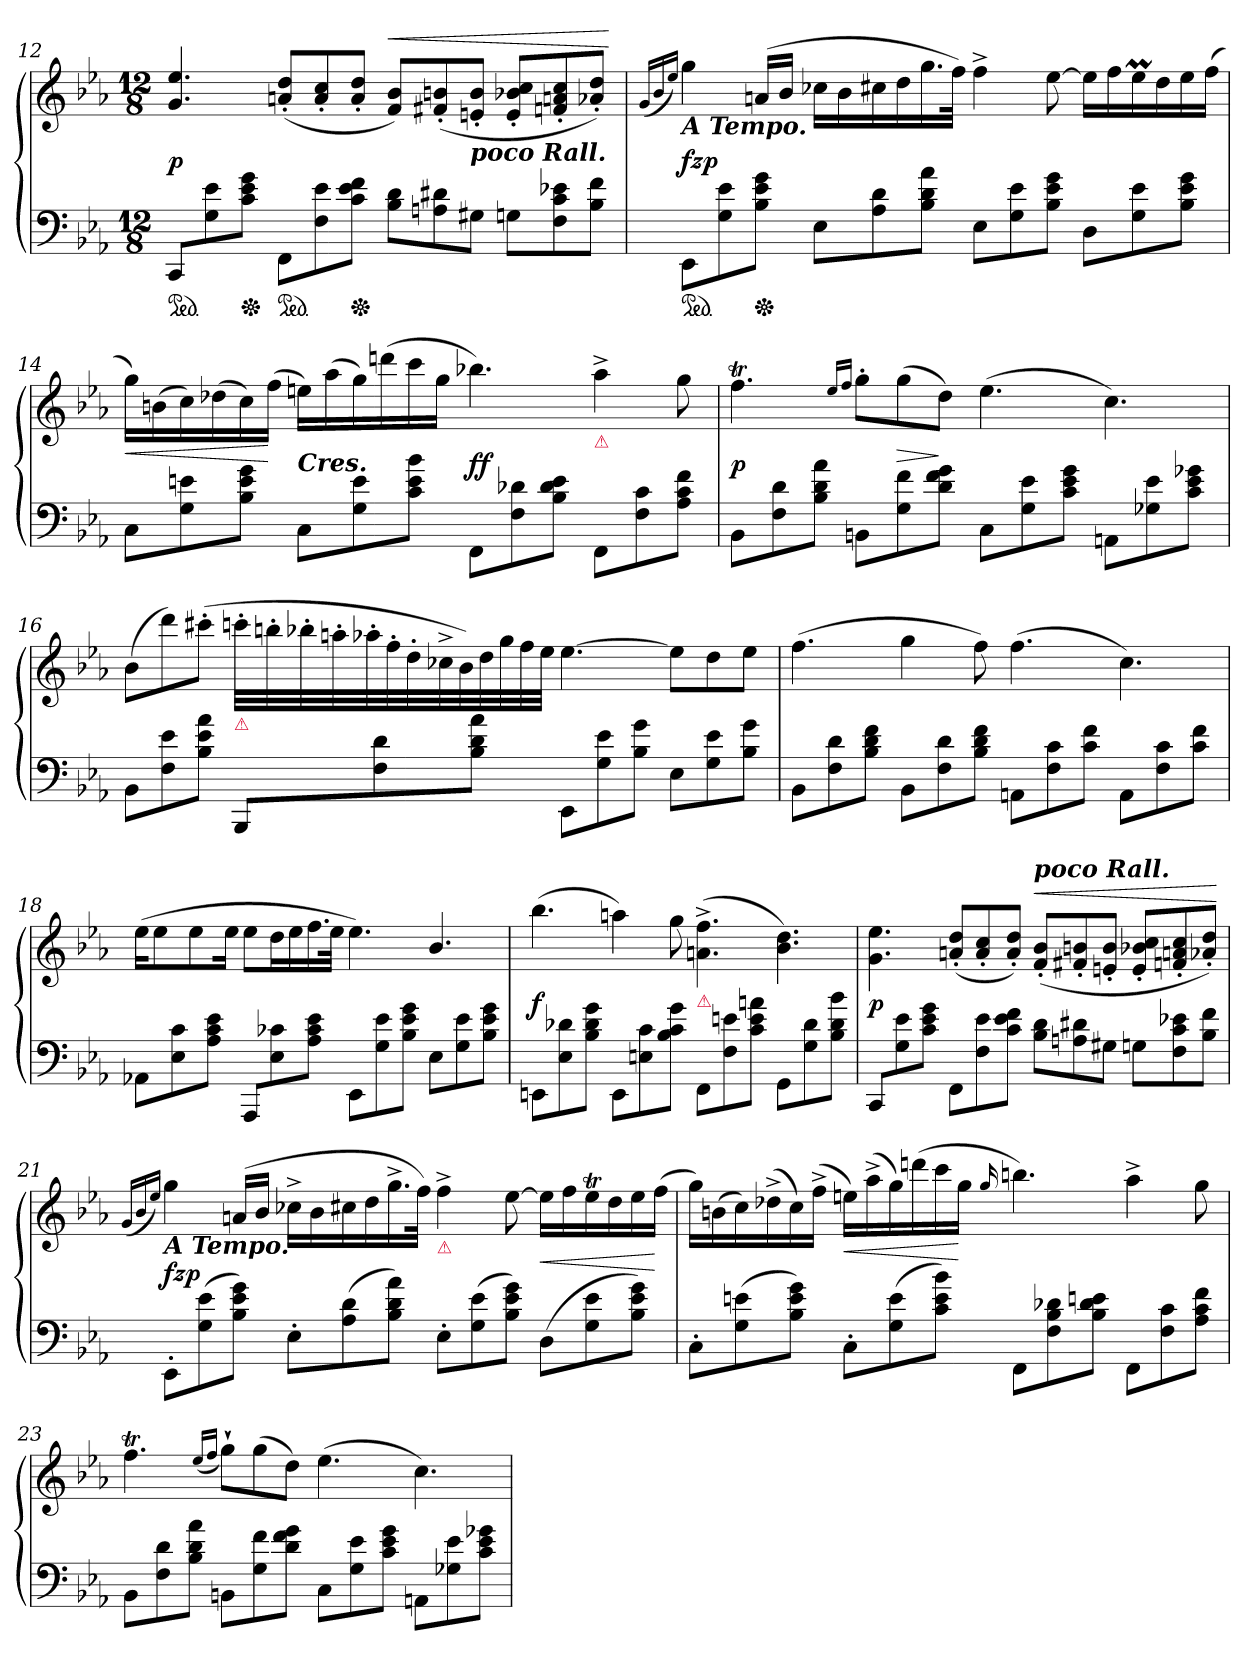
**kern	**kern	**dynam
*part1	*part1	*part1
*staff2	*staff1	*staff1/2
*clefF4	*clefG2	*
*k[b-e-a-]	*k[b-e-a-]	*
*M12/8	*M12/8	*
*ped	*	*
=12	=12	=12
8CC/L	4.g/ 4.ee-/	p
8G\ 8e-\	.	.
*Xped	*	*
8c\ 8e-\ 8g\J	.	.
*ped	*	*
8FF/L	(<8an'</ 8dd'</L	.
8F\ 8e-\	8a'< 8cc'<	.
*Xped	*	*
8c\ 8e-\ 8f\J	8a'< 8dd'<J	.
!	!	!LO:HP:a
8B- 8dL	8f 8b-L)	<
8An 8d#X	(<8f#X'< 8bn'<	.
!	!LO:TX:b:Bi:t=poco Rall.	!
8G#XJ	8en'< 8b'<J	.
8GnL	8e'< 8b-X'< 8cc'<L	.
8F 8c 8e-X	8fn'< 8an'< 8cc'<	.
8B- 8fJ	8a-X'< 8dd'<J)	.
.	.	[
=13	=13	=13
.	(<16qqg/LL	.
.	16qqb-/	.
.	16qqee-/JJ)	.
!	!LO:TX:b:Bi:t=A Tempo.	!
*ped	*	*
8EE-/L	4gg	fz p
8G\ 8e-\	.	.
*Xped	*	*
8B-\ 8e-\ 8g\J	(>16an/LL	.
.	16b-JJ	.
8E-L	16cc-XLL	.
.	16b-	.
8A- 8d	16cc#X	.
.	16dd	.
8B- 8d 8a-J	16.gg	.
.	32ffJJk)	.
8E-L	4ff^<	.
8G 8e-	.	.
8B- 8e- 8gJ	[8ee-	.
8DL	16ee-LL]	.
.	16ff	.
8G 8e-	16ee-M	.
.	16dd	.
8B- 8e- 8gJ	16ee-	.
.	(>16ffJJ	.
=14	=14	=14
8CL	16ggLL)	<
.	(>16bn	.
8G 8en	16cc)	.
.	(>16dd-X	.
8B- 8e 8gJ	16cc)	.
.	(>16ffJJ	[
!	!LO:TX:c:Bi:t=Cres.	!
8CL	16eenLL)	.
.	(>16aa-	.
8G 8e	16gg)	.
.	(>16dddn	.
8c 8e 8b-J	16ccc	.
.	16ggJJ	.
8FF/L	4.bb-X)	ff
8F\ 8d-X\	.	.
8B-\ 8d-\ 8e\J	.	.
!	!LO:TX:b:color=crimson:t=⚠	!
8FF/L	4aa-^<	.
8F\ 8c\	.	.
8A-\ 8c\ 8f\J	8gg	.
=15	=15	=15
8BB-L	4.ffT	p
8F 8d	.	.
8B- 8d 8a-J	.	.
.	16qqee-/LL	.
.	16qqff/JJ	.
8BBnL	8ggTTT'>L	.
8G 8f	(>8gg	>
8d 8f 8gJ	8ddJ)	]
8CL	(>4.ee-	.
8G 8e-	.	.
8c 8e- 8gJ	.	.
8AAnL	4.cc)	.
8G-X 8e-	.	.
8c 8e- 8g-XJ	.	.
=16	=16	=16
8BB-L	(>8b-L	.
8F 8e-	8ddd)	.
8B- 8e- 8a-J	(>8ccc#X'J	.
*	*Xtuplet	*
!	!LO:TX:b:color=crimson:t=⚠	!
8BBB-/L	104%3cccn'LLL	.
.	104%3bbn'	.
.	104%3bb-X'	.
.	104%3aan'	.
.	104%3aa-X'	.
8F\ 8d\	.	.
.	104%3ff'	.
.	104%3dd'	.
.	104%3cc-X^>	.
.	104%3b-)	.
8B-\ 8d\ 8a-\J	.	.
.	104%3dd	.
.	104%3gg	.
.	104%3ff	.
.	104%3ee-JJJ	.
8EE-/L	[4.ee-	.
8G\ 8e-\	.	.
8B-\ 8g\J	.	.
8E-L	8ee-L]	.
8G 8e-	8dd	.
8B- 8gJ	8ee-J	.
=17	=17	=17
8BB-L	(>4.ff	.
8F 8d	.	.
8B- 8d 8fJ	.	.
8BB-L	4gg	.
8F 8d	.	.
8B- 8d 8fJ	8ff)	.
8AAnL	(>4.ff	.
8F 8c	.	.
8c 8fJ	.	.
8AAL	4.cc)	.
8F 8c	.	.
8c 8fJ	.	.
=18	=18	=18
8AA-XL	(>16ee-KL	.
.	8ee-	.
8E- 8c	.	.
.	8ee-	.
8A- 8c 8e-J	.	.
.	16ee-Jk	.
8AAA-/L	8ee-L	.
8E-\ 8c-X\	16ddL	.
.	16ee-	.
8A-\ 8c-\ 8e-\J	16.ff	.
.	32ee-JJk	.
8EE-/L	4.ee-)	.
8G\ 8e-\	.	.
8B-\ 8e-\ 8g\J	.	.
8E-L	4.b-/	.
8G 8e-	.	.
8B- 8e- 8gJ	.	.
=19	=19	=19
8EEn/L	(>4.bb-	f
8E-\ 8d-X\	.	.
8B-\ 8d-\ 8g\J	.	.
8EE/L	4aan)	.
8En\ 8c\	.	.
8B-\ 8c\ 8g\J	8gg	.
!	!LO:TX:b:color=crimson:t=⚠	!
8FF/L	(>4.an^< 4.ff^<	.
8F\ 8en\	.	.
8c\ 8e\ 8an\J	.	.
8GG/L	4.b- 4.dd)	.
8G\ 8d-\	.	.
8B-\ 8d-\ 8b-\J	.	.
=20	=20	=20
8CC/L	4.g 4.ee-	p
8G\ 8e-\	.	.
8c\ 8e-\ 8g\J	.	.
8FF/L	(<8an'</ 8dd'</L	.
8F\ 8e-\	8a'< 8cc'<	.
8c\ 8e-\ 8f\J	8a'< 8dd'<J)	.
!	!LO:TX:a:Bi:t=poco Rall.	!
!	!	!LO:HP:a
8B- 8dL	(<8f'< 8b-'<L	<
8An 8d#X	8f#X'< 8bn'<	.
8G#XJ	8en'< 8b'<J	.
8GnL	8e'< 8b-X'< 8cc'<L	.
8F 8c 8e-X	8fn'< 8an'< 8cc'<	.
8B- 8fJ	8a-X'< 8dd'<J)	.
.	.	[
=21	=21	=21
.	(<16qg/LL	.
.	16qb-/	.
.	16qee-/JJ)	.
!	!LO:TX:b:Bi:t=A Tempo.	!
8EE-'</L	4gg	fz p
(>8G\ 8e-\	.	.
8B-\ 8e-\ 8g\J)	(>16an/LL	.
.	16b-JJ	.
8E-'>L	16cc-X^>LL	.
.	16b-	.
(>8A- 8d	16cc#X	.
.	16dd	.
8B- 8d 8a-J)	16.gg^>	.
.	32ffJJk)	.
!	!LO:TX:b:color=crimson:t=⚠	!
8E-'>L	4ff^<	.
(>8G 8e-	.	.
8B- 8e- 8gJ)	[8ee-	.
(>8DL	16ee-LL]	<
.	16ff	.
8G 8e-	16ee-T	.
.	16dd	.
8B- 8e- 8gJ)	16ee-	.
.	(>16ffJJ	[
=22	=22	=22
8C'>L	16ggLL)	.
.	(>16bn	.
(>8G 8en	16cc)	.
.	(>16dd-X^>	.
8B- 8e 8gJ)	16cc)	.
.	(>16ff^>JJ	.
8C'>L	16eenLL)	<
.	(>16aa-^>	.
(>8G 8e	16gg)	.
.	(>16dddn	.
8c 8e 8b-J)	16ccc	.
.	16ggJJ	[
.	16qqgg/	.
8FF/L	4.bbn)	.
8F\ 8B-\ 8d-X\	.	.
8B-\ 8d-\ 8en\J	.	.
8FF/L	4aa-^<	.
8F\ 8c\	.	.
8A-\ 8c\ 8f\J	8gg	.
=23	=23	=23
8BB-L	4.ffT	.
8F 8d	.	.
8B- 8d 8a-J	.	.
.	(<16qqee-/LL	.
.	16qqff/JJ	.
8BBnL	8gg`>L)	.
8G 8f	(>8gg	.
8d 8f 8gJ	8ddJ)	.
8CL	(>4.ee-	.
8G 8e-	.	.
8c 8e- 8gJ	.	.
8AAnL	4.cc)	.
8G-X 8e-	.	.
8c 8e- 8g-XJ	.	.
=	=	=
*-	*-	*-
